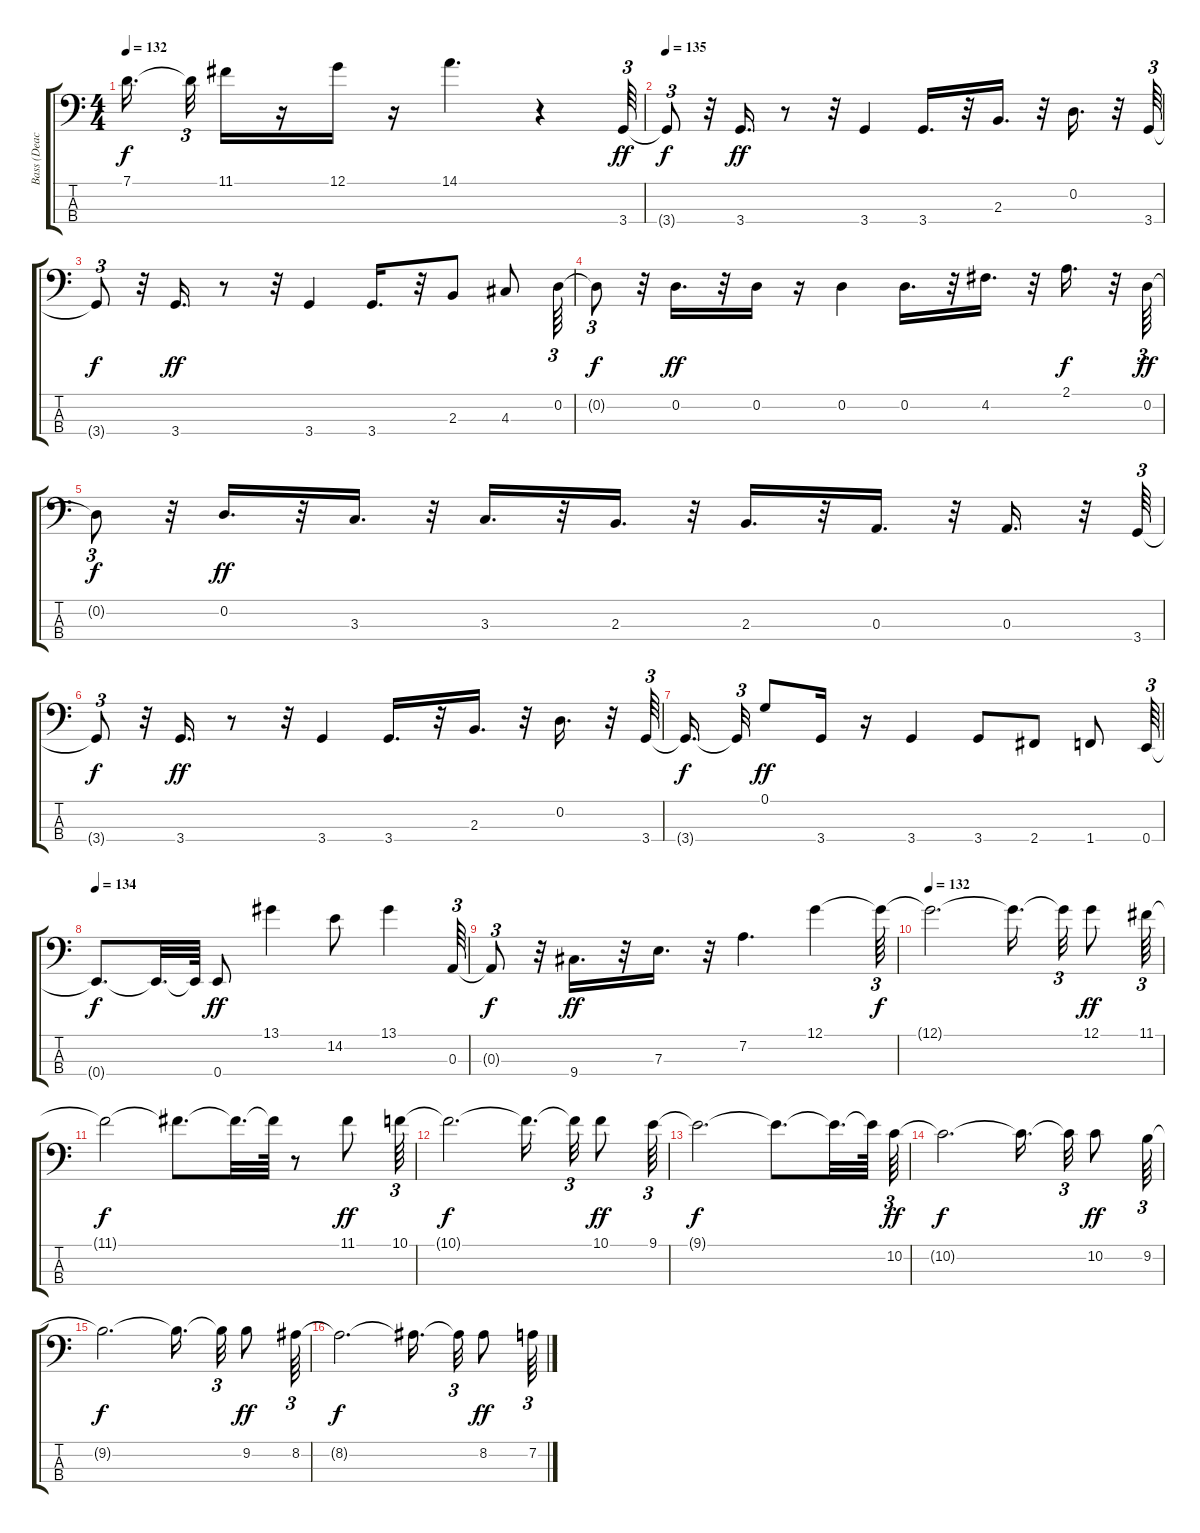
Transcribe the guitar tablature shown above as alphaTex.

\track ("Bass (Deacon)" "Bass (Deac") {instrument electricbassfinger}
\staff {score tabs}
\tuning (G2 D2 A1 E1) {hide}
\ts (4 4)
\tempo 132
\clef f4
\ks c
7.1{t}.16{d dy f beam splitsecondary} 7.1{t}.32{tu (3 2)} 11.1.16 r.16 12.1.16 r.16 14.1.4{d} r.4 3.4.64{tu (3 2) dy ff} |
\tempo 135
3.4{t}.8{tu (3 2) dy f} r.32 3.4.16{d dy ff} r.8 r.32 3.4.4 3.4.16{d} r.32 2.3.16{d} r.32 0.2.16{d} r.32 3.4.64{tu (3 2)} |
3.4{t}.8{tu (3 2) dy f} r.32 3.4.16{d dy ff} r.8 r.32 3.4.4 3.4.16{d} r.32 2.3.8 4.3.8 0.2.64{tu (3 2)} |
0.2{t}.8{tu (3 2) dy f} r.32 0.2.16{d dy ff} r.32 0.2.16 r.16 0.2.4 0.2.16{d} r.32 4.2.16{d} r.32 2.1.16{d dy f} r.32 0.2.64{tu (3 2) dy ff} |
0.2{t}.8{tu (3 2) dy f} r.32 0.2.16{d dy ff} r.32 3.3.16{d} r.32 3.3.16{d} r.32 2.3.16{d} r.32 2.3.16{d} r.32 0.3.16{d} r.32 0.3.16{d} r.32 3.4.64{tu (3 2)} |
3.4{t}.8{tu (3 2) dy f} r.32 3.4.16{d dy ff} r.8 r.32 3.4.4 3.4.16{d} r.32 2.3.16{d} r.32 0.2.16{d} r.32 3.4.64{tu (3 2)} |
3.4{t}.16{d dy f beam splitsecondary} 3.4{t}.32{tu (3 2)} 0.1.8{dy ff} 3.4.16 r.16 3.4.4 3.4.8 2.4.8 1.4.8 0.4.64{tu (3 2)} |
\tempo 134
0.4{t}.8{d dy f} 0.4{t}.32{d} 0.4{t}.64 0.4.8{dy ff} 13.1.4 14.2.8 13.1.4 0.3.64{tu (3 2)} |
0.3{t}.8{tu (3 2) dy f} r.32 9.4.16{d dy ff} r.32 7.3.16{d} r.32 7.2.4{d} 12.1.4 12.1{t}.64{tu (3 2) dy f} |
\tempo 132
12.1{t}.2{d} 12.1{t}.16{d beam splitsecondary} 12.1{t}.32{tu (3 2)} 12.1.8{dy ff} 11.1.64{tu (3 2)} |
11.1{t}.2{dy f} 11.1{t}.8{d} 11.1{t}.32{d} 11.1{t}.64 r.8 11.1.8{dy ff} 10.1.64{tu (3 2)} |
10.1{t}.2{d dy f} 10.1{t}.16{d beam splitsecondary} 10.1{t}.32{tu (3 2)} 10.1.8{dy ff} 9.1.64{tu (3 2)} |
9.1{t}.2{d dy f} 9.1{t}.8{d} 9.1{t}.32{d} 9.1{t}.64 10.2.64{tu (3 2) dy ff} |
10.2{t}.2{d dy f} 10.2{t}.16{d beam splitsecondary} 10.2{t}.32{tu (3 2)} 10.2.8{dy ff} 9.2.64{tu (3 2)} |
9.2{t}.2{d dy f} 9.2{t}.16{d beam splitsecondary} 9.2{t}.32{tu (3 2)} 9.2.8{dy ff} 8.2.64{tu (3 2)} |
8.2{t}.2{d dy f} 8.2{t}.16{d beam splitsecondary} 8.2{t}.32{tu (3 2)} 8.2.8{dy ff} 7.2.64{tu (3 2)}
